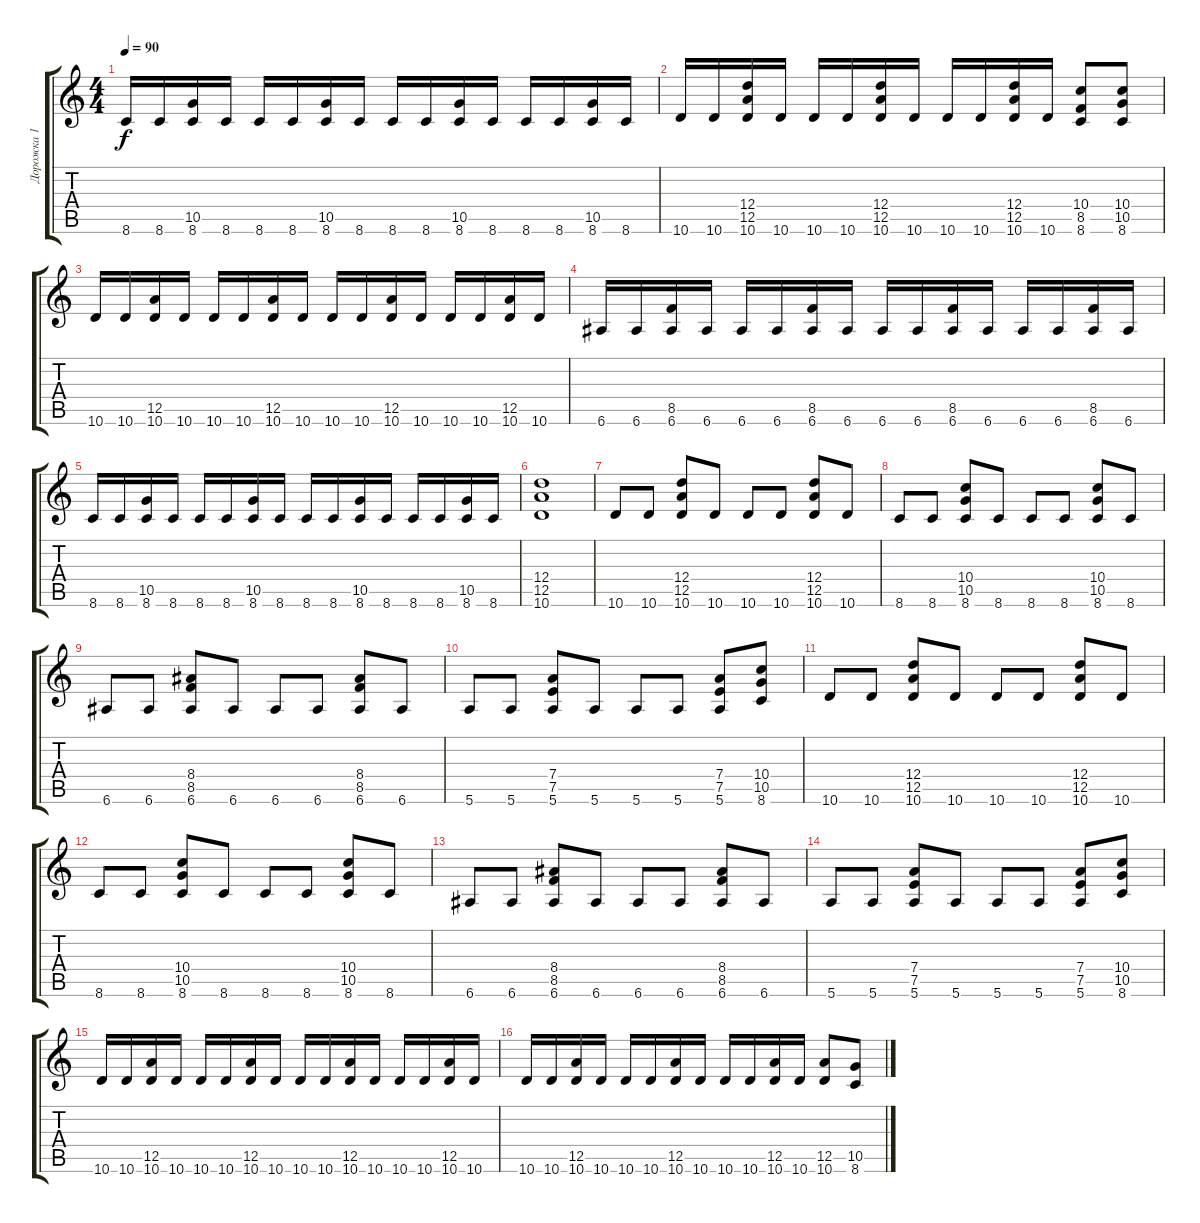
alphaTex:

\track ("Дорожка 1" "Дорожка 1") {instrument distortionguitar}
\staff {score tabs}
\tuning (E4 B3 G3 D3 A2 E2) {hide}
\ts (4 4)
\tempo 90
\clef g2
\ks c
8.6.16{dy f} 8.6.16 (10.5 8.6).16 8.6.16 8.6.16 8.6.16 (10.5 8.6).16 8.6.16 8.6.16 8.6.16 (10.5 8.6).16 8.6.16 8.6.16 8.6.16 (10.5 8.6).16 8.6.16 |
10.6.16 10.6.16 (12.4 12.5 10.6).16 10.6.16 10.6.16 10.6.16 (12.4 12.5 10.6).16 10.6.16 10.6.16 10.6.16 (12.4 12.5 10.6).16 10.6.16 (10.4 8.5 8.6).8 (10.4 10.5 8.6).8 |
10.6.16 10.6.16 (12.5 10.6).16 10.6.16 10.6.16 10.6.16 (12.5 10.6).16 10.6.16 10.6.16 10.6.16 (12.5 10.6).16 10.6.16 10.6.16 10.6.16 (12.5 10.6).16 10.6.16 |
6.6.16 6.6.16 (8.5 6.6).16 6.6.16 6.6.16 6.6.16 (8.5 6.6).16 6.6.16 6.6.16 6.6.16 (8.5 6.6).16 6.6.16 6.6.16 6.6.16 (8.5 6.6).16 6.6.16 |
8.6.16 8.6.16 (10.5 8.6).16 8.6.16 8.6.16 8.6.16 (10.5 8.6).16 8.6.16 8.6.16 8.6.16 (10.5 8.6).16 8.6.16 8.6.16 8.6.16 (10.5 8.6).16 8.6.16 |
(12.4 12.5 10.6).1 |
10.6.8 10.6.8 (12.4 12.5 10.6).8 10.6.8 10.6.8 10.6.8 (12.4 12.5 10.6).8 10.6.8 |
8.6.8 8.6.8 (10.4 10.5 8.6).8 8.6.8 8.6.8 8.6.8 (10.4 10.5 8.6).8 8.6.8 |
6.6.8 6.6.8 (8.4 8.5 6.6).8 6.6.8 6.6.8 6.6.8 (8.4 8.5 6.6).8 6.6.8 |
5.6.8 5.6.8 (7.4 7.5 5.6).8 5.6.8 5.6.8 5.6.8 (7.4 7.5 5.6).8 (10.4 10.5 8.6).8 |
10.6.8 10.6.8 (12.4 12.5 10.6).8 10.6.8 10.6.8 10.6.8 (12.4 12.5 10.6).8 10.6.8 |
8.6.8 8.6.8 (10.4 10.5 8.6).8 8.6.8 8.6.8 8.6.8 (10.4 10.5 8.6).8 8.6.8 |
6.6.8 6.6.8 (8.4 8.5 6.6).8 6.6.8 6.6.8 6.6.8 (8.4 8.5 6.6).8 6.6.8 |
5.6.8 5.6.8 (7.4 7.5 5.6).8 5.6.8 5.6.8 5.6.8 (7.4 7.5 5.6).8 (10.4 10.5 8.6).8 |
10.6.16 10.6.16 (12.5 10.6).16 10.6.16 10.6.16 10.6.16 (12.5 10.6).16 10.6.16 10.6.16 10.6.16 (12.5 10.6).16 10.6.16 10.6.16 10.6.16 (12.5 10.6).16 10.6.16 |
10.6.16 10.6.16 (12.5 10.6).16 10.6.16 10.6.16 10.6.16 (12.5 10.6).16 10.6.16 10.6.16 10.6.16 (12.5 10.6).16 10.6.16 (12.5 10.6).8 (10.5 8.6).8
